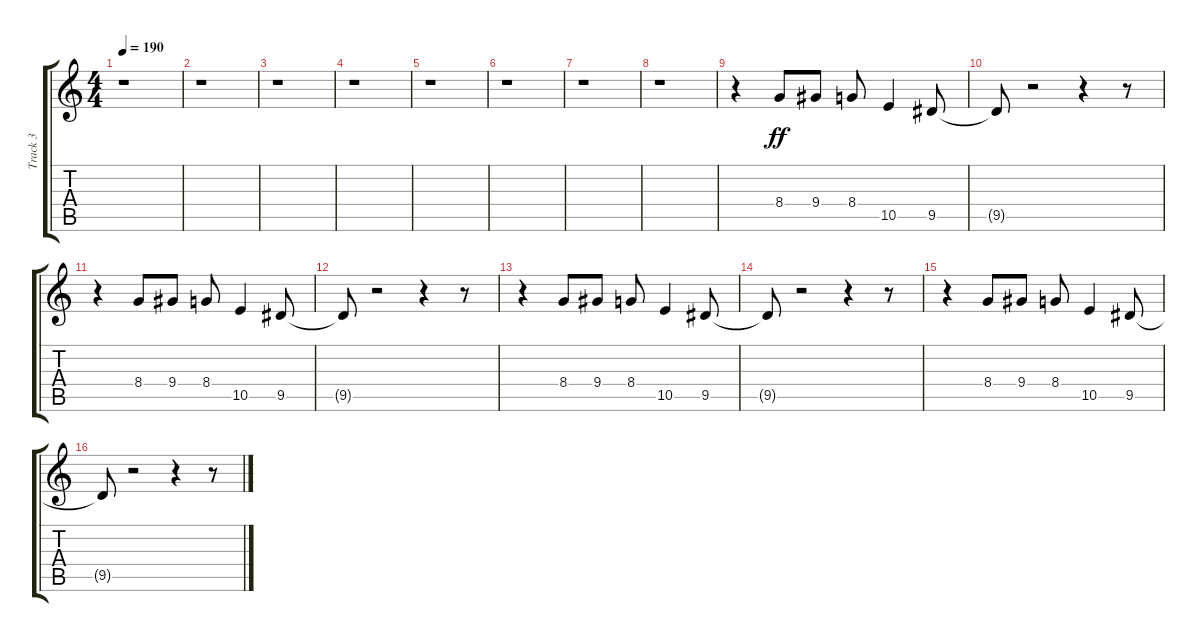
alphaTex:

\track ("Track 3" "Track 3") {instrument distortionguitar}
\staff {score tabs}
\tuning (Db4 Ab3 E3 B2 Gb2 Db2) {hide}
\ts (4 4)
\tempo 190
\clef g2
\ks c
r.1{dy fff} |
r.1 |
r.1 |
r.1 |
r.1 |
r.1 |
r.1 |
r.1 |
r.4 8.4.8{dy ff} 9.4.8 8.4.8 10.5.4 9.5.8 |
9.5{t}.8 r.2 r.4 r.8 |
r.4 8.4.8 9.4.8 8.4.8 10.5.4 9.5.8 |
9.5{t}.8 r.2 r.4 r.8 |
r.4 8.4.8 9.4.8 8.4.8 10.5.4 9.5.8 |
9.5{t}.8 r.2 r.4 r.8 |
r.4 8.4.8 9.4.8 8.4.8 10.5.4 9.5.8 |
9.5{t}.8 r.2 r.4 r.8
